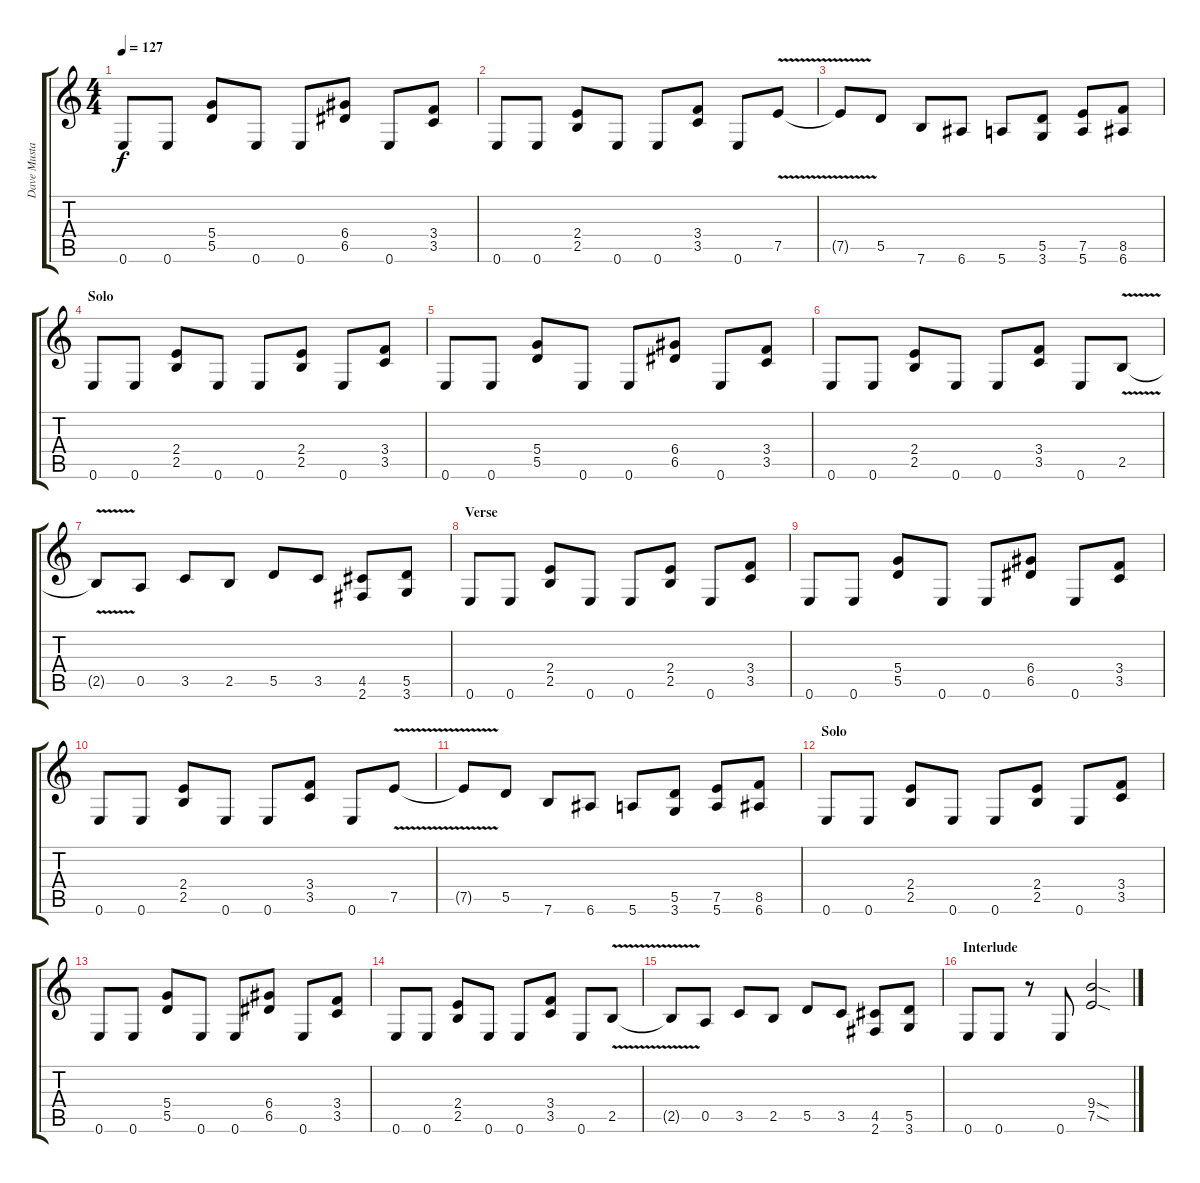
\track ("Dave Mustaine (Rythm)" "Dave Musta") {instrument distortionguitar}
\staff {score tabs}
\tuning (E4 B3 G3 D3 A2 E2) {hide}
\ts (4 4)
\tempo 127
\clef g2
\ks c
0.6.8{dy f} 0.6.8 (5.4 5.5).8 0.6.8 0.6.8 (6.4 6.5).8 0.6.8 (3.4 3.5).8 |
0.6.8 0.6.8 (2.4 2.5).8 0.6.8 0.6.8 (3.4 3.5).8 0.6.8 7.5{v}.8 |
7.5{t}.8 5.5.8 7.6.8 6.6.8 5.6.8 (5.5 3.6).8 (7.5 5.6).8 (8.5 6.6).8 |
\section ("" "Solo")
0.6.8 0.6.8 (2.4 2.5).8 0.6.8 0.6.8 (2.4 2.5).8 0.6.8 (3.4 3.5).8 |
0.6.8 0.6.8 (5.4 5.5).8 0.6.8 0.6.8 (6.4 6.5).8 0.6.8 (3.4 3.5).8 |
0.6.8 0.6.8 (2.4 2.5).8 0.6.8 0.6.8 (3.4 3.5).8 0.6.8 2.5{v}.8 |
2.5{t}.8 0.5.8 3.5.8 2.5.8 5.5.8 3.5.8 (4.5 2.6).8 (5.5 3.6).8 |
\section ("" "Verse")
0.6.8 0.6.8 (2.4 2.5).8 0.6.8 0.6.8 (2.4 2.5).8 0.6.8 (3.4 3.5).8 |
0.6.8 0.6.8 (5.4 5.5).8 0.6.8 0.6.8 (6.4 6.5).8 0.6.8 (3.4 3.5).8 |
0.6.8 0.6.8 (2.4 2.5).8 0.6.8 0.6.8 (3.4 3.5).8 0.6.8 7.5{v}.8 |
7.5{t}.8 5.5.8 7.6.8 6.6.8 5.6.8 (5.5 3.6).8 (7.5 5.6).8 (8.5 6.6).8 |
\section ("" "Solo")
0.6.8 0.6.8 (2.4 2.5).8 0.6.8 0.6.8 (2.4 2.5).8 0.6.8 (3.4 3.5).8 |
0.6.8 0.6.8 (5.4 5.5).8 0.6.8 0.6.8 (6.4 6.5).8 0.6.8 (3.4 3.5).8 |
0.6.8 0.6.8 (2.4 2.5).8 0.6.8 0.6.8 (3.4 3.5).8 0.6.8 2.5{v}.8 |
2.5{t}.8 0.5.8 3.5.8 2.5.8 5.5.8 3.5.8 (4.5 2.6).8 (5.5 3.6).8 |
\section ("" "Interlude")
0.6.8 0.6.8 r.8 0.6.8 (9.4{sod} 7.5{sod}).2
